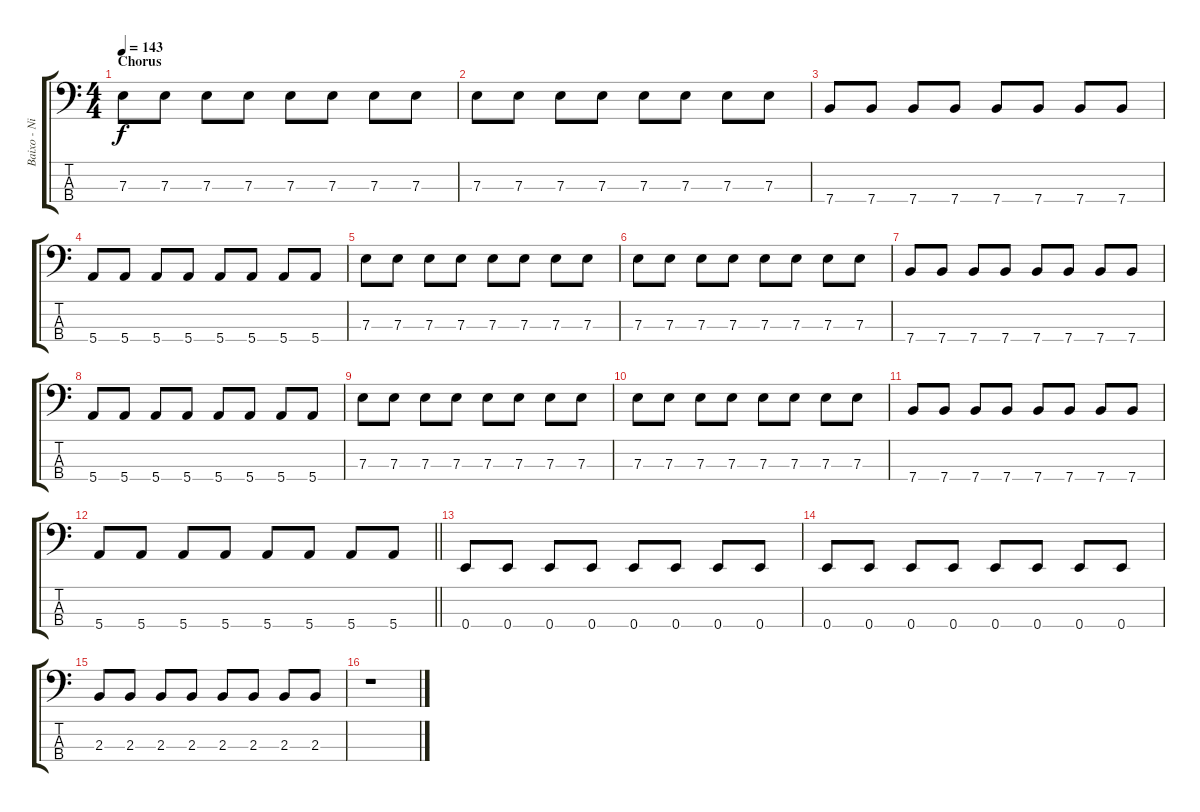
\track ("Baixo - Nikola" "Baixo - Ni") {instrument electricbasspick}
\staff {score tabs}
\tuning (G2 D2 A1 E1) {hide}
\ts (4 4)
\section ("" "Chorus")
\tempo 143
\clef f4
\ks c
7.3.8{dy f} 7.3.8 7.3.8 7.3.8 7.3.8 7.3.8 7.3.8 7.3.8 |
7.3.8 7.3.8 7.3.8 7.3.8 7.3.8 7.3.8 7.3.8 7.3.8 |
7.4.8 7.4.8 7.4.8 7.4.8 7.4.8 7.4.8 7.4.8 7.4.8 |
5.4.8 5.4.8 5.4.8 5.4.8 5.4.8 5.4.8 5.4.8 5.4.8 |
7.3.8 7.3.8 7.3.8 7.3.8 7.3.8 7.3.8 7.3.8 7.3.8 |
7.3.8 7.3.8 7.3.8 7.3.8 7.3.8 7.3.8 7.3.8 7.3.8 |
7.4.8 7.4.8 7.4.8 7.4.8 7.4.8 7.4.8 7.4.8 7.4.8 |
5.4.8 5.4.8 5.4.8 5.4.8 5.4.8 5.4.8 5.4.8 5.4.8 |
7.3.8 7.3.8 7.3.8 7.3.8 7.3.8 7.3.8 7.3.8 7.3.8 |
7.3.8 7.3.8 7.3.8 7.3.8 7.3.8 7.3.8 7.3.8 7.3.8 |
7.4.8 7.4.8 7.4.8 7.4.8 7.4.8 7.4.8 7.4.8 7.4.8 |
\barLineRight lightlight
5.4.8 5.4.8 5.4.8 5.4.8 5.4.8 5.4.8 5.4.8 5.4.8 |
0.4.8 0.4.8 0.4.8 0.4.8 0.4.8 0.4.8 0.4.8 0.4.8 |
0.4.8 0.4.8 0.4.8 0.4.8 0.4.8 0.4.8 0.4.8 0.4.8 |
2.3.8 2.3.8 2.3.8 2.3.8 2.3.8 2.3.8 2.3.8 2.3.8 |
r.1
